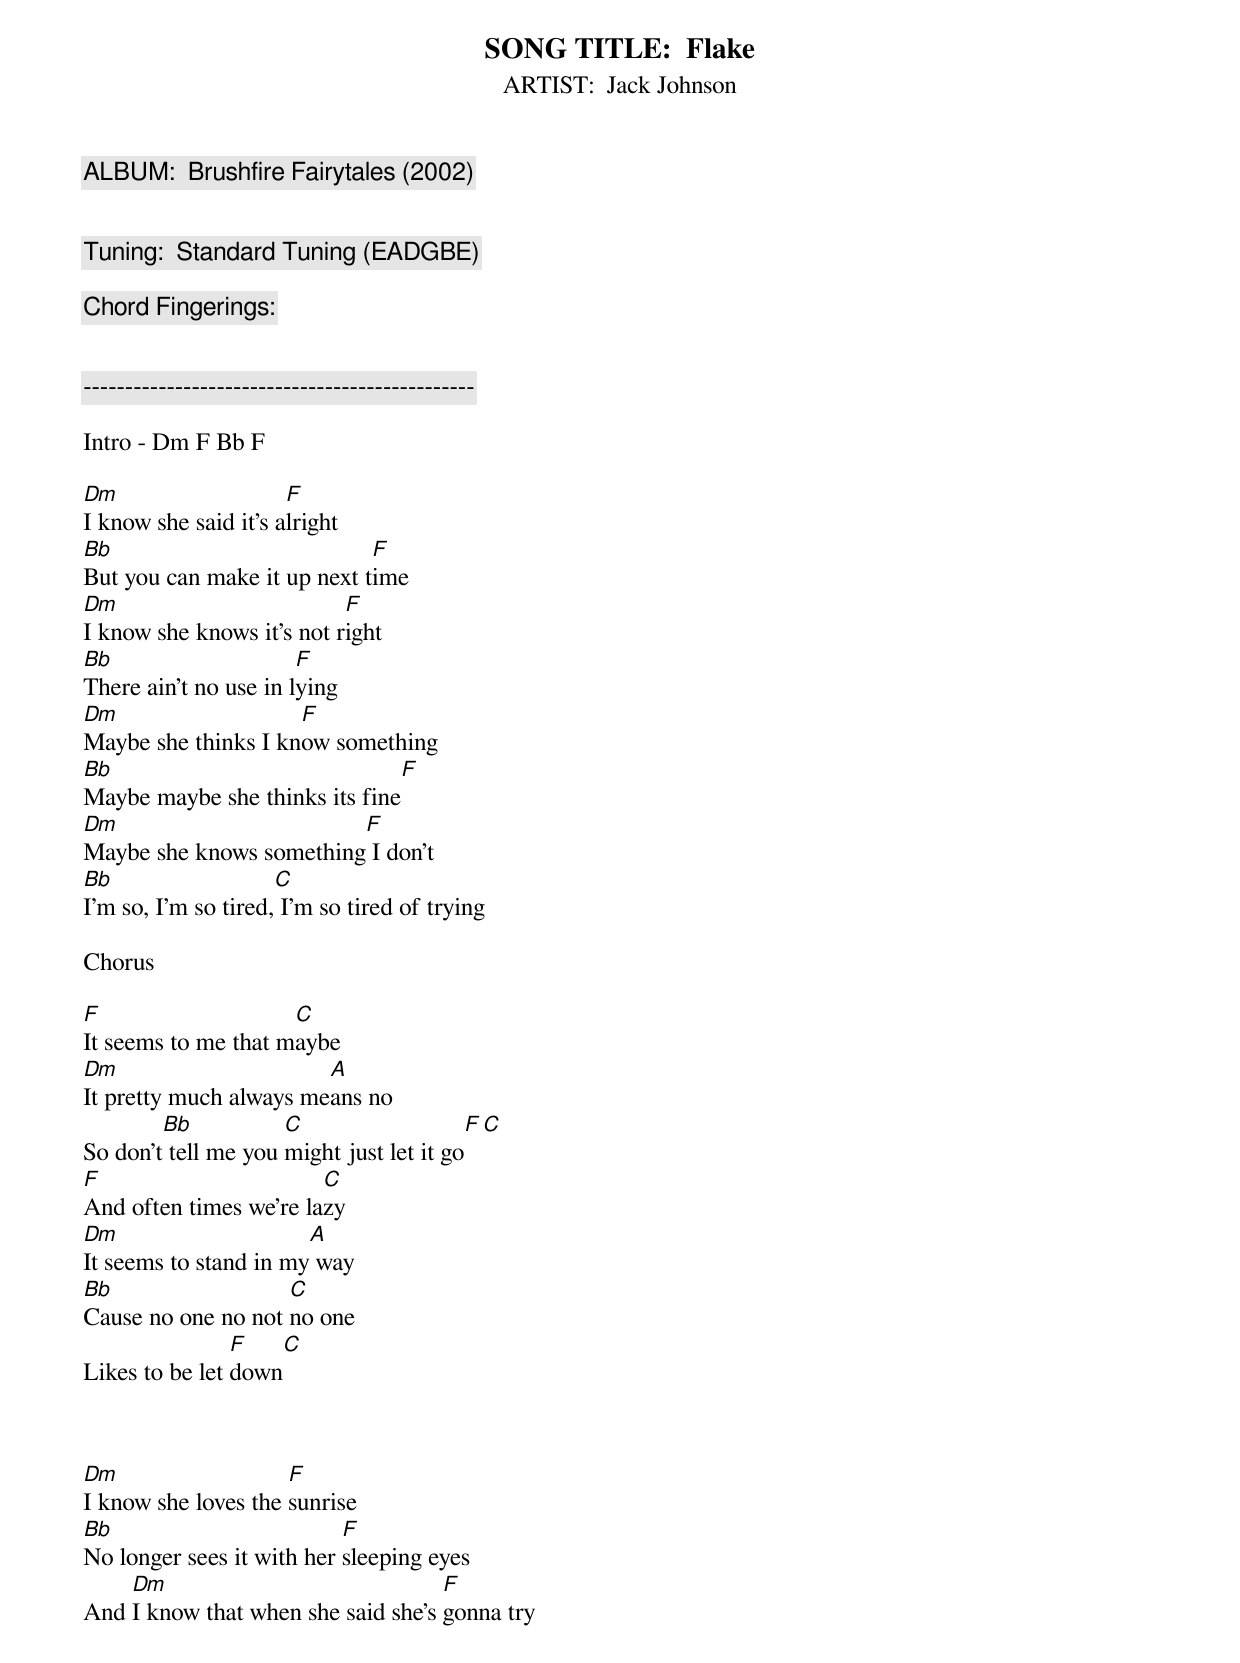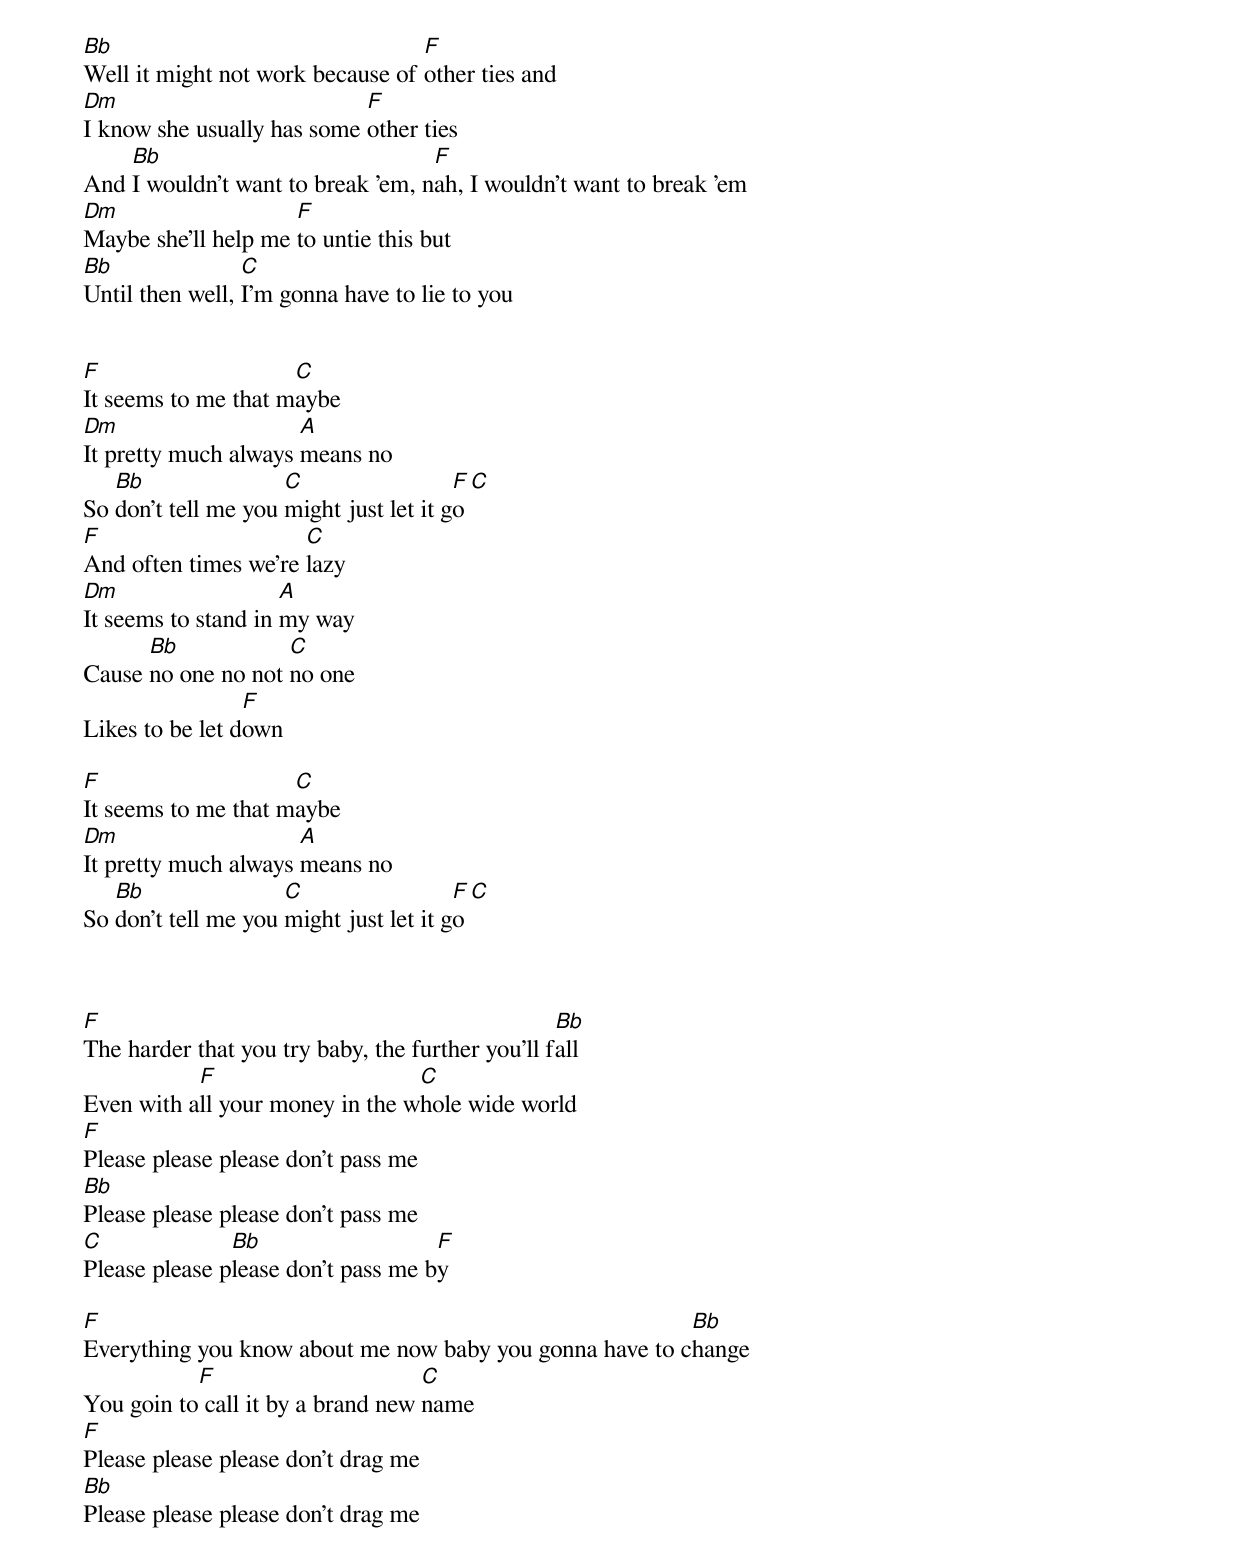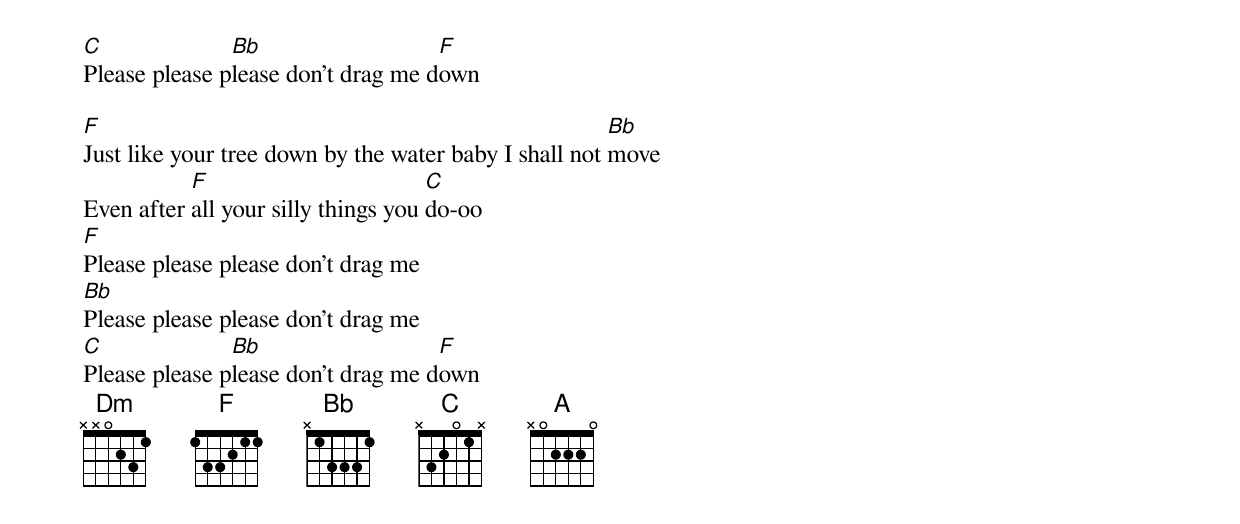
SONG TITLE:  Flake
ARTIST:  Jack Johnson
ALBUM:  Brushfire Fairytales (2002)


Tuning:  Standard Tuning (EADGBE)

Chord Fingerings:

Dm: xx0231
F:   133211
Bb:  x13331
C:   x3201x
A:   x02220

-----------------------------------------------

Intro - Dm F Bb F

Dm                    F
I know she said it's alright
Bb                           F
But you can make it up next time
Dm                         F
I know she knows it's not right
Bb                     F
There ain't no use in lying
Dm                   F
Maybe she thinks I know something
Bb                             F
Maybe maybe she thinks its fine
Dm                       F
Maybe she knows something I don't
Bb                   C
I'm so, I'm so tired, I'm so tired of trying

Chorus

F                    C
It seems to me that maybe
Dm                      A
It pretty much always means no
        Bb           C                   F  C
So don't tell me you might just let it go
F                       C
And often times we're lazy
Dm                     A
It seems to stand in my way
Bb                  C
Cause no one no not no one
                F       C
Likes to be let down



Dm                   F
I know she loves the sunrise
Bb                         F
No longer sees it with her sleeping eyes
    Dm                              F
And I know that when she said she's gonna try
Bb                                F
Well it might not work because of other ties and
Dm                          F
I know she usually has some other ties
    Bb                             F
And I wouldn't want to break 'em, nah, I wouldn't want to break 'em
Dm                   F
Maybe she'll help me to untie this but
Bb               C
Until then well, I'm gonna have to lie to you


F                    C
It seems to me that maybe
Dm                    A
It pretty much always means no
   Bb                C                  F  C
So don't tell me you might just let it go
F                     C
And often times we're lazy
Dm                   A
It seems to stand in my way
      Bb            C
Cause no one no not no one
                 F
Likes to be let down

F                    C
It seems to me that maybe
Dm                    A
It pretty much always means no
   Bb                C                  F  C
So don't tell me you might just let it go



F                                                 Bb
The harder that you try baby, the further you'll fall
           F                     C
Even with all your money in the whole wide world
F
Please please please don't pass me
Bb
Please please please don't pass me
C              Bb                   F
Please please please don't pass me by

F                                                        Bb
Everything you know about me now baby you gonna have to change
           F                       C
You goin to call it by a brand new name
F
Please please please don't drag me
Bb
Please please please don't drag me
C              Bb                   F
Please please please don't drag me down

F                                                      Bb
Just like your tree down by the water baby I shall not move
           F                         C
Even after all your silly things you do-oo
F
Please please please don't drag me
Bb
Please please please don't drag me
C              Bb                   F
Please please please don't drag me down
